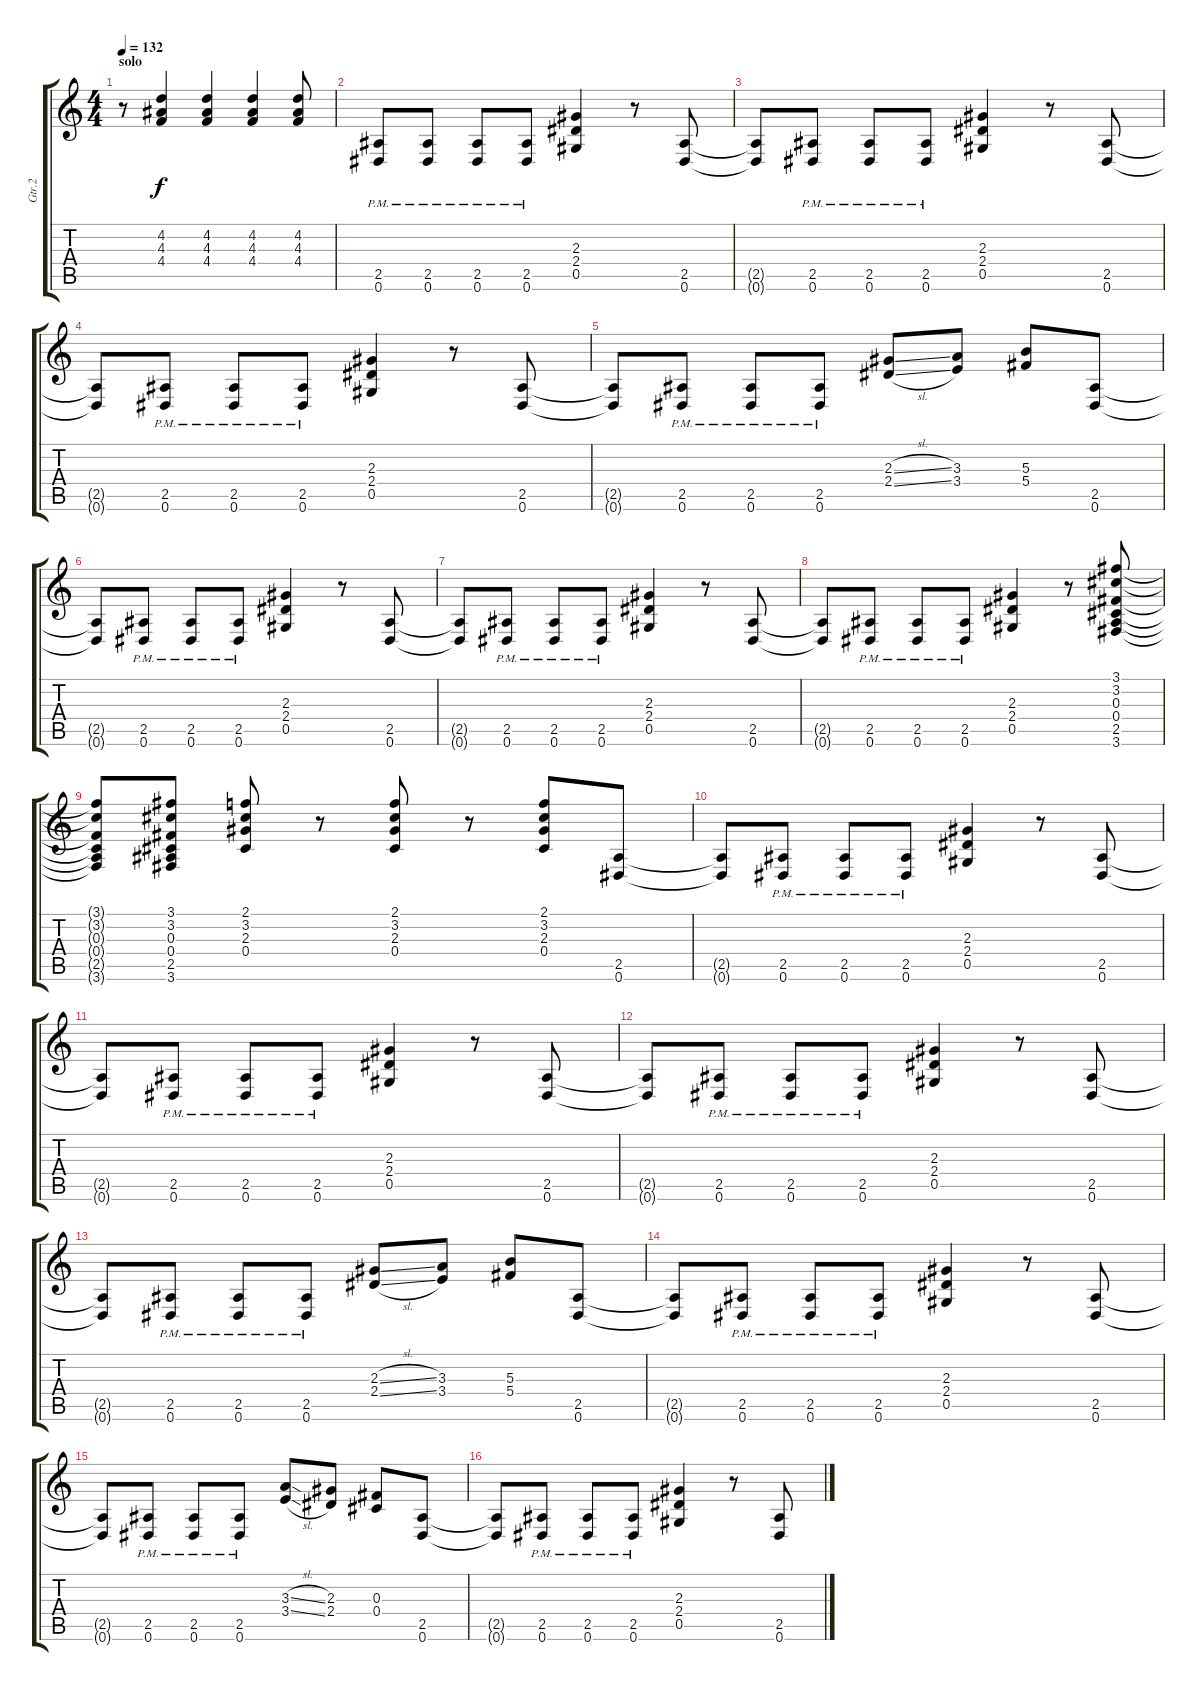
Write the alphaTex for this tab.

\track ("Gtr.2" "Gtr.2") {instrument acousticguitarsteel}
\staff {score tabs}
\tuning (Eb4 Bb3 Gb3 Db3 Ab2 Eb2) {hide}
\ts (4 4)
\section ("" "solo")
\tempo 132
\clef g2
\ks c
r.8{dy f} (4.2 4.3 4.4).4 (4.2 4.3 4.4).4 (4.2 4.3 4.4).4 (4.2 4.3 4.4).8 |
(2.5{pm} 0.6{pm}).8{volume 12} (2.5{pm} 0.6{pm}).8 (2.5{pm} 0.6{pm}).8 (2.5{pm} 0.6{pm}).8 (2.3 2.4 0.5).4 r.8 (2.5 0.6).8 |
(2.5{t} 0.6{t}).8 (2.5{pm} 0.6{pm}).8 (2.5{pm} 0.6{pm}).8 (2.5{pm} 0.6{pm}).8 (2.3 2.4 0.5).4 r.8 (2.5 0.6).8 |
(2.5{t} 0.6{t}).8 (2.5{pm} 0.6{pm}).8 (2.5{pm} 0.6{pm}).8 (2.5{pm} 0.6{pm}).8 (2.3 2.4 0.5).4 r.8 (2.5 0.6).8 |
(2.5{t} 0.6{t}).8 (2.5{pm} 0.6{pm}).8 (2.5{pm} 0.6{pm}).8 (2.5{pm} 0.6{pm}).8 (2.3{sl} 2.4{sl}).8 (3.3 3.4).8 (5.3 5.4).8 (2.5 0.6).8 |
(2.5{t} 0.6{t}).8 (2.5{pm} 0.6{pm}).8 (2.5{pm} 0.6{pm}).8 (2.5{pm} 0.6{pm}).8 (2.3 2.4 0.5).4 r.8 (2.5 0.6).8 |
(2.5{t} 0.6{t}).8 (2.5{pm} 0.6{pm}).8 (2.5{pm} 0.6{pm}).8 (2.5{pm} 0.6{pm}).8 (2.3 2.4 0.5).4 r.8 (2.5 0.6).8 |
(2.5{t} 0.6{t}).8 (2.5{pm} 0.6{pm}).8 (2.5{pm} 0.6{pm}).8 (2.5{pm} 0.6{pm}).8 (2.3 2.4 0.5).4 r.8 (3.1 3.2 0.3 0.4 2.5 3.6).8 |
(3.1{t} 3.2{t} 0.3{t} 0.4{t} 2.5{t} 3.6{t}).8 (3.1 3.2 0.3 0.4 2.5 3.6).8 (2.1 3.2 2.3 0.4).8 r.8 (2.1 3.2 2.3 0.4).8 r.8 (2.1 3.2 2.3 0.4).8 (2.5 0.6).8 |
(2.5{t} 0.6{t}).8 (2.5{pm} 0.6{pm}).8 (2.5{pm} 0.6{pm}).8 (2.5{pm} 0.6{pm}).8 (2.3 2.4 0.5).4 r.8 (2.5 0.6).8 |
(2.5{t} 0.6{t}).8 (2.5{pm} 0.6{pm}).8 (2.5{pm} 0.6{pm}).8 (2.5{pm} 0.6{pm}).8 (2.3 2.4 0.5).4 r.8 (2.5 0.6).8 |
(2.5{t} 0.6{t}).8 (2.5{pm} 0.6{pm}).8 (2.5{pm} 0.6{pm}).8 (2.5{pm} 0.6{pm}).8 (2.3 2.4 0.5).4 r.8 (2.5 0.6).8 |
(2.5{t} 0.6{t}).8 (2.5{pm} 0.6{pm}).8 (2.5{pm} 0.6{pm}).8 (2.5{pm} 0.6{pm}).8 (2.3{sl} 2.4{sl}).8 (3.3 3.4).8 (5.3 5.4).8 (2.5 0.6).8 |
(2.5{t} 0.6{t}).8 (2.5{pm} 0.6{pm}).8 (2.5{pm} 0.6{pm}).8 (2.5{pm} 0.6{pm}).8 (2.3 2.4 0.5).4 r.8 (2.5 0.6).8 |
(2.5{t} 0.6{t}).8 (2.5{pm} 0.6{pm}).8 (2.5{pm} 0.6{pm}).8 (2.5{pm} 0.6{pm}).8 (3.3{sl} 3.4{sl}).8 (2.3 2.4).8 (0.3 0.4).8 (2.5 0.6).8 |
(2.5{t} 0.6{t}).8 (2.5{pm} 0.6{pm}).8 (2.5{pm} 0.6{pm}).8 (2.5{pm} 0.6{pm}).8 (2.3 2.4 0.5).4 r.8 (2.5 0.6).8
